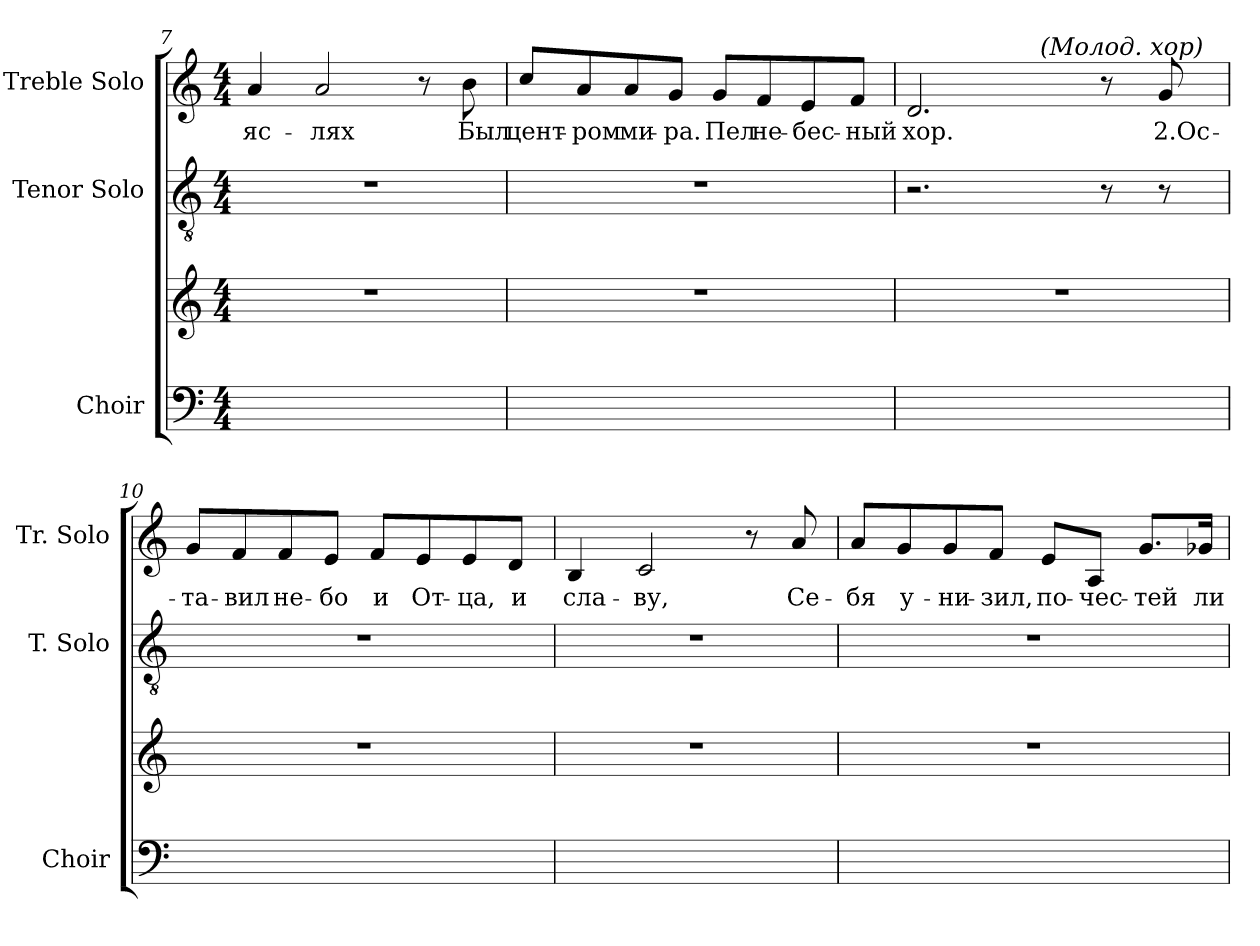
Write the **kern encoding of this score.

**kern	**kern	**kern	**kern	**text
*part3	*part3	*part2	*part1	*part1
*staff4	*staff3	*staff2	*staff1	*staff1
*I"Choir	*	*I"Tenor Solo	*I"Treble Solo	*
*I'Choir	*	*I'T. Solo	*I'Tr. Solo	*
!!LO:LB:g=z
*clefF4	*clefG2	*clefGv2	*clefG2	*
*	*	*ITrd7c12	*	*
*k[]	*k[]	*k[]	*k[]	*
*C:	*C:	*C:	*C:	*
*M4/4	*M4/4	*M4/4	*M4/4	*
=7	=7	=7	=7	=7
!	!	!	!	!LO:LY:b:color=#000000
1ryy	1r	1r	4ai/	яс-
!	!	!	!	!LO:LY:b:color=#000000
.	.	.	2ai/	-лях
.	.	.	8r	.
!	!	!	!	!LO:LY:b:color=#000000
.	.	.	8bi\	Был
=8	=8	=8	=8	=8
!	!	!	!	!LO:LY:b:color=#000000
1ryy	1r	1r	8cci/L	цент-
!	!	!	!	!LO:LY:b:color=#000000
.	.	.	8ai/	-ром
!	!	!	!	!LO:LY:b:color=#000000
.	.	.	8ai/	ми-
!	!	!	!	!LO:LY:b:color=#000000
.	.	.	8gi/J	-ра.
!	!	!	!	!LO:LY:b:color=#000000
.	.	.	8gi/L	Пел
!	!	!	!	!LO:LY:b:color=#000000
.	.	.	8fi/	не-
!	!	!	!	!LO:LY:b:color=#000000
.	.	.	8ei/	-бес-
!	!	!	!	!LO:LY:b:color=#000000
.	.	.	8fi/J	-ный
=9	=9	=9	=9	=9
!	!	!	!	!LO:LY:b:color=#000000
*	*	*	*^	*
1ryy	1r	2.r	2.di/	2ryy	хор.
.	.	.	.	32ryy	.
.	.	.	.	128.ryy	.
!	!	!	!	!LO:TX:a:i:t=(Молод. хор)	!
.	.	.	.	4ryy	.
.	.	8r	8r	.	.
.	.	.	.	8ryy	.
!	!	!	!	!	!LO:LY:b:color=#000000
.	.	8r	8gi/	.	2.Ос-
.	.	.	.	16ryy	.
.	.	.	.	64ryy	.
.	.	.	.	256ryy	.
*	*	*	*v	*v	*
!!LO:LB:g=z
=10	=10	=10	=10	=10
*	*	*	*^	*
!	!	!	!	!	!LO:LY:b:color=#000000
*	*	*	*v	*v	*
1ryy	1r	1r	8gi/L	-та-
!	!	!	!	!LO:LY:b:color=#000000
.	.	.	8fi/	-вил
!	!	!	!	!LO:LY:b:color=#000000
.	.	.	8fi/	не-
!	!	!	!	!LO:LY:b:color=#000000
.	.	.	8ei/J	-бо
!	!	!	!	!LO:LY:b:color=#000000
.	.	.	8fi/L	и
!	!	!	!	!LO:LY:b:color=#000000
.	.	.	8ei/	От-
!	!	!	!	!LO:LY:b:color=#000000
.	.	.	8ei/	-ца,
!	!	!	!	!LO:LY:b:color=#000000
.	.	.	8di/J	и
=11	=11	=11	=11	=11
!	!	!	!	!LO:LY:b:color=#000000
1ryy	1r	1r	4Bi/	сла-
!	!	!	!	!LO:LY:b:color=#000000
.	.	.	2ci/	-ву,
.	.	.	8r	.
!	!	!	!	!LO:LY:b:color=#000000
.	.	.	8ai/	Се-
=12	=12	=12	=12	=12
!	!	!	!	!LO:LY:b:color=#000000
1ryy	1r	1r	8ai/L	-бя
!	!	!	!	!LO:LY:b:color=#000000
.	.	.	8gi/	у-
!	!	!	!	!LO:LY:b:color=#000000
.	.	.	8gi/	-ни-
!	!	!	!	!LO:LY:b:color=#000000
.	.	.	8fi/J	-зил,
!	!	!	!	!LO:LY:b:color=#000000
.	.	.	8ei/L	по-
!	!	!	!	!LO:LY:b:color=#000000
.	.	.	8Ai/J	-чес-
!	!	!	!	!LO:LY:b:color=#000000
.	.	.	8.gi/L	-тей
!	!	!	!	!LO:LY:b:color=#000000
.	.	.	16g-Xi/Jk	ли-
=	=	=	=	=
*-	*-	*-	*-	*-
